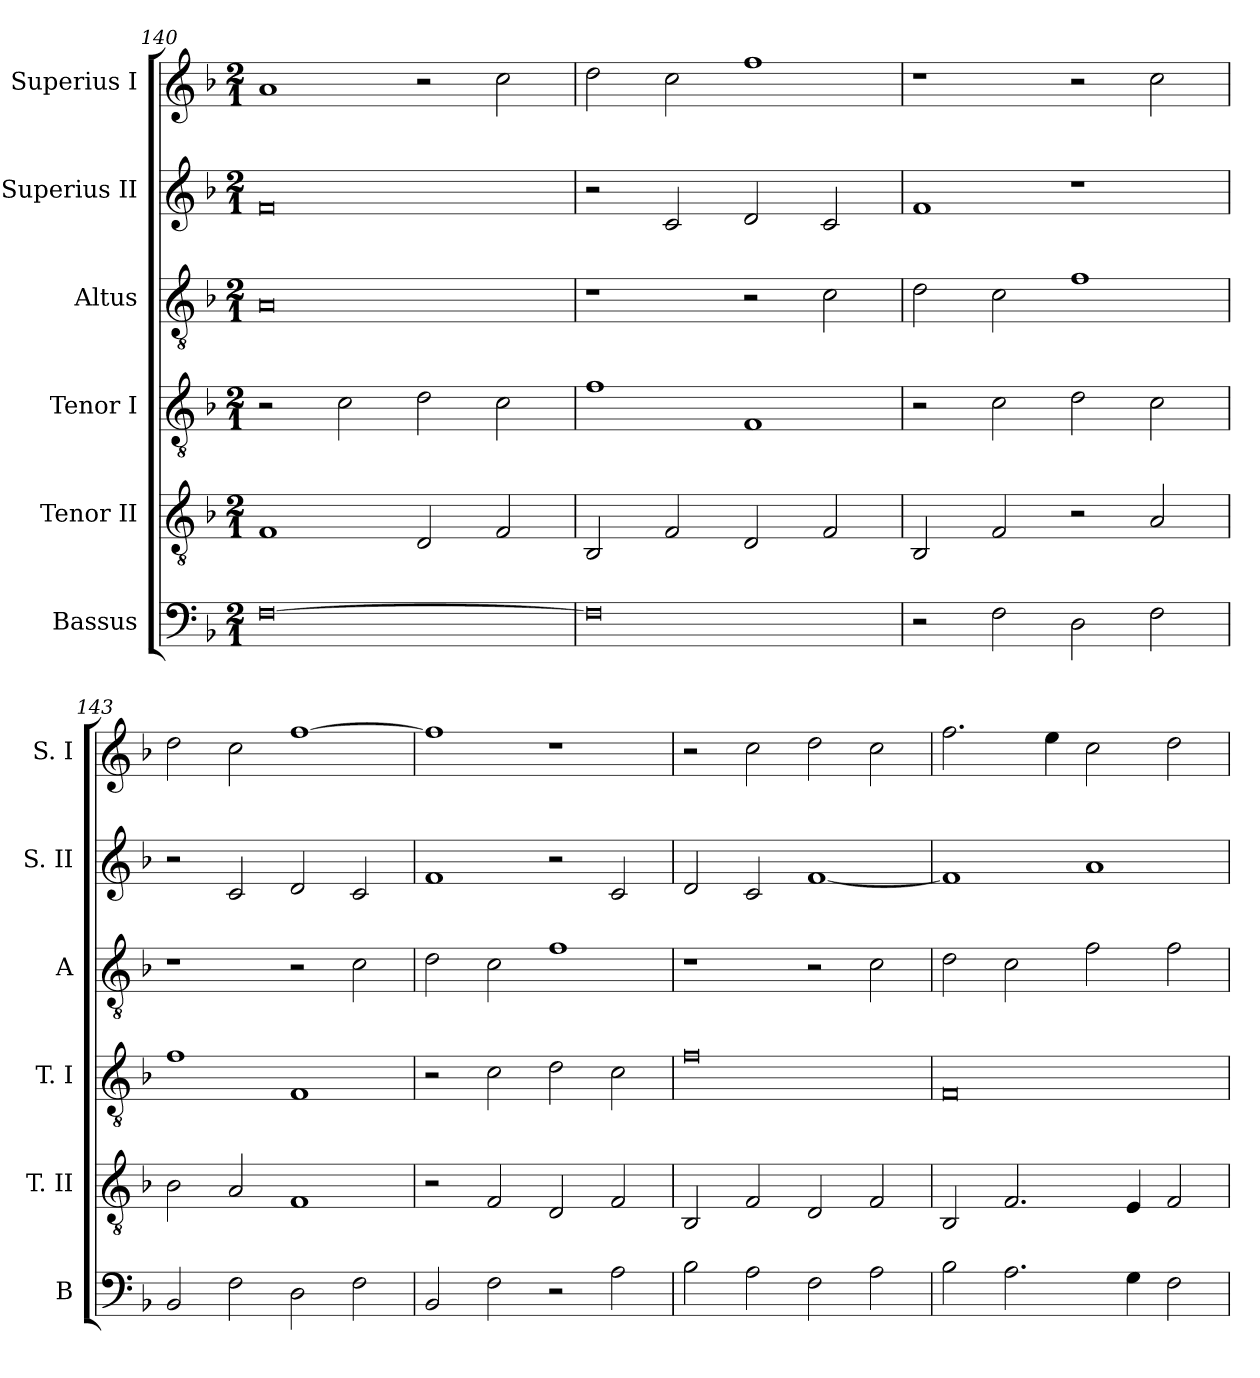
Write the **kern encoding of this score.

**kern	**kern	**kern	**kern	**kern	**kern
*part6	*part5	*part4	*part3	*part2	*part1
*staff6	*staff5	*staff4	*staff3	*staff2	*staff1
*I"Bassus	*I"Tenor II	*I"Tenor I	*I"Altus	*I"Superius II	*I"Superius I
*I'B	*I'T. II	*I'T. I	*I'A	*I'S. II	*I'S. I
*clefF4	*clefGv2	*clefGv2	*clefGv2	*clefG2	*clefG2
*k[b-]	*k[b-]	*k[b-]	*k[b-]	*k[b-]	*k[b-]
*F:	*F:	*F:	*F:	*F:	*F:
*M2/1	*M2/1	*M2/1	*M2/1	*M2/1	*M2/1
=140	=140	=140	=140	=140	=140
[0F	1F	2r	0A	0f	1a
.	.	2c	.	.	.
.	2D	2d	.	.	2r
.	2F	2c	.	.	2cc
=141	=141	=141	=141	=141	=141
0F]	2BB-	1f	1r	2r	2dd
.	2F	.	.	2c	2cc
.	2D	1F	2r	2d	1ff
.	2F	.	2c	2c	.
=142	=142	=142	=142	=142	=142
2r	2BB-	2r	2d	1f	1r
2F	2F	2c	2c	.	.
2D	2r	2d	1f	1r	2r
2F	2A	2c	.	.	2cc
=143	=143	=143	=143	=143	=143
2BB-	2B-	1f	1r	2r	2dd
2F	2A	.	.	2c	2cc
2D	1F	1F	2r	2d	[1ff
2F	.	.	2c	2c	.
=144	=144	=144	=144	=144	=144
2BB-	2r	2r	2d	1f	1ff]
2F	2F	2c	2c	.	.
2r	2D	2d	1f	2r	1r
2A	2F	2c	.	2c	.
=145	=145	=145	=145	=145	=145
2B-	2BB-	0f	1r	2d	2r
2A	2F	.	.	2c	2cc
2F	2D	.	2r	[1f	2dd
2A	2F	.	2c	.	2cc
=146	=146	=146	=146	=146	=146
2B-	2BB-	0F	2d	1f]	2.ff
2.A	2.F	.	2c	.	.
.	.	.	.	.	4ee
.	.	.	2f	1a	2cc
4G	4E	.	.	.	.
2F	2F	.	2f	.	2dd
=	=	=	=	=	=
*-	*-	*-	*-	*-	*-
